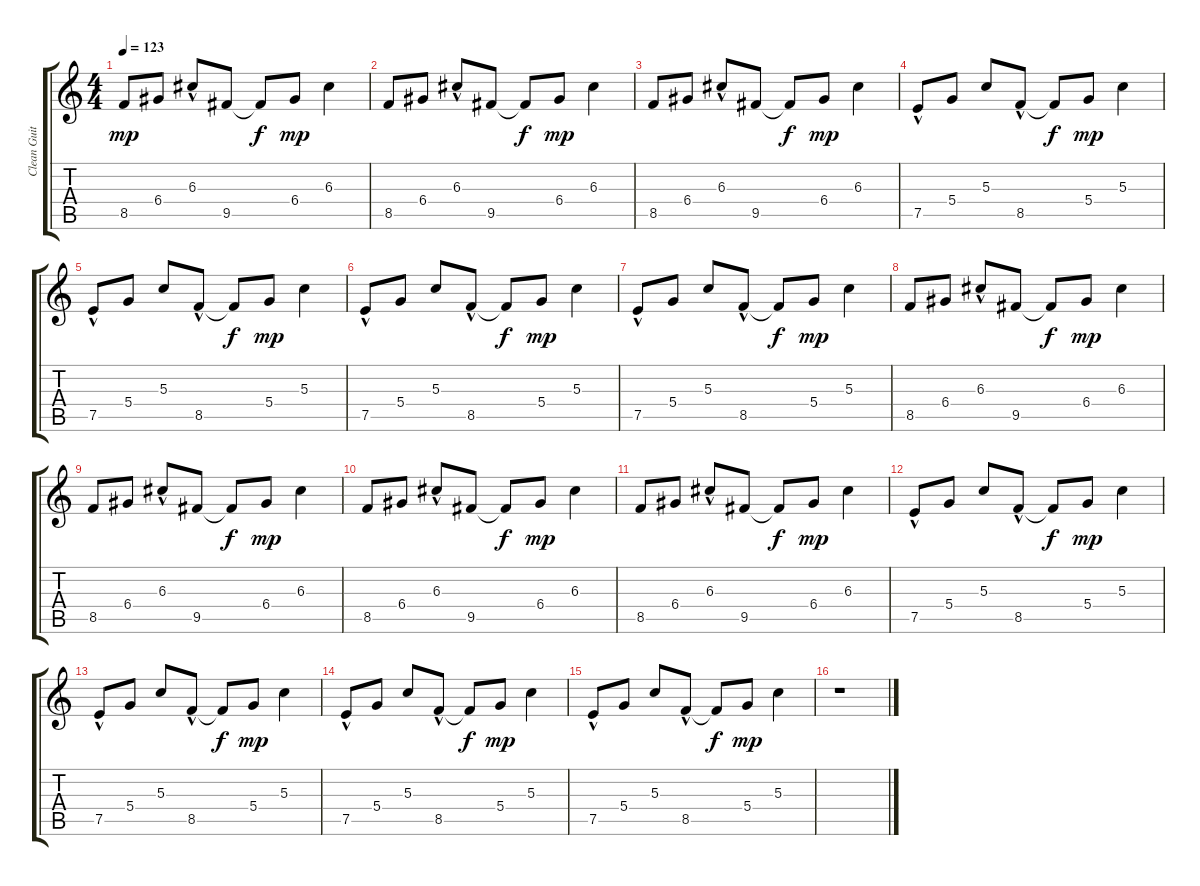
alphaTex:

\track ("Clean Guitar" "Clean Guit") {instrument electricguitarclean}
\staff {score tabs}
\tuning (E4 B3 G3 D3 A2 E2) {hide}
\ts (4 4)
\tempo 123
\clef g2
\ks c
8.5.8{dy mp} 6.4.8 6.3{hac}.8 9.5.8 9.5{t}.8{dy f} 6.4.8{dy mp} 6.3.4 |
8.5.8 6.4.8 6.3{hac}.8 9.5.8 9.5{t}.8{dy f} 6.4.8{dy mp} 6.3.4 |
8.5.8 6.4.8 6.3{hac}.8 9.5.8 9.5{t}.8{dy f} 6.4.8{dy mp} 6.3.4 |
7.5{hac}.8 5.4.8 5.3.8 8.5{hac}.8 8.5{t}.8{dy f} 5.4.8{dy mp} 5.3.4 |
7.5{hac}.8 5.4.8 5.3.8 8.5{hac}.8 8.5{t}.8{dy f} 5.4.8{dy mp} 5.3.4 |
7.5{hac}.8 5.4.8 5.3.8 8.5{hac}.8 8.5{t}.8{dy f} 5.4.8{dy mp} 5.3.4 |
7.5{hac}.8 5.4.8 5.3.8 8.5{hac}.8 8.5{t}.8{dy f} 5.4.8{dy mp} 5.3.4 |
8.5.8 6.4.8 6.3{hac}.8 9.5.8 9.5{t}.8{dy f} 6.4.8{dy mp} 6.3.4 |
8.5.8 6.4.8 6.3{hac}.8 9.5.8 9.5{t}.8{dy f} 6.4.8{dy mp} 6.3.4 |
8.5.8 6.4.8 6.3{hac}.8 9.5.8 9.5{t}.8{dy f} 6.4.8{dy mp} 6.3.4 |
8.5.8 6.4.8 6.3{hac}.8 9.5.8 9.5{t}.8{dy f} 6.4.8{dy mp} 6.3.4 |
7.5{hac}.8 5.4.8 5.3.8 8.5{hac}.8 8.5{t}.8{dy f} 5.4.8{dy mp} 5.3.4 |
7.5{hac}.8 5.4.8 5.3.8 8.5{hac}.8 8.5{t}.8{dy f} 5.4.8{dy mp} 5.3.4 |
7.5{hac}.8 5.4.8 5.3.8 8.5{hac}.8 8.5{t}.8{dy f} 5.4.8{dy mp} 5.3.4 |
7.5{hac}.8 5.4.8 5.3.8 8.5{hac}.8 8.5{t}.8{dy f} 5.4.8{dy mp} 5.3.4 |
r.1
